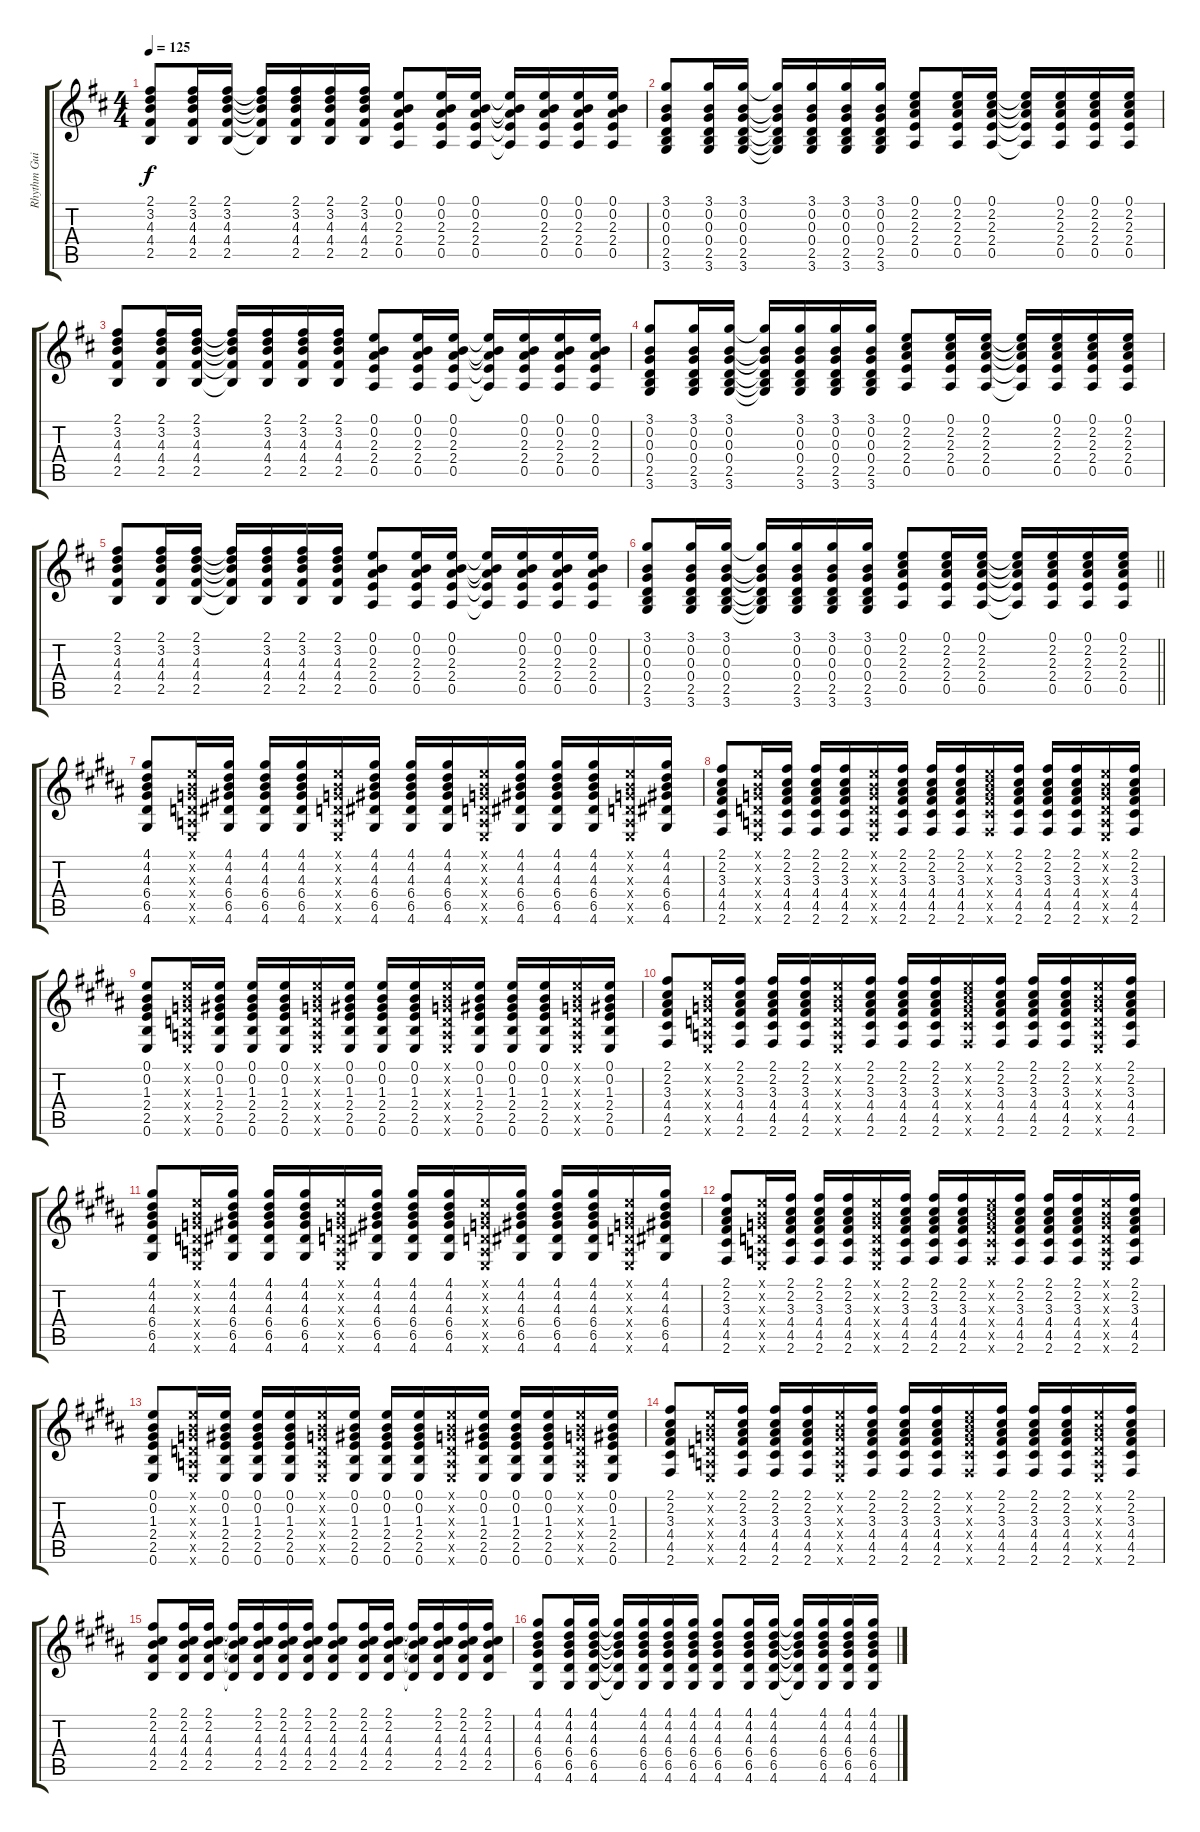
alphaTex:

\track ("Rhythm Guitar" "Rhythm Gui") {instrument distortionguitar}
\staff {score tabs}
\tuning (E4 B3 G3 D3 A2 E2) {hide}
\ts (4 4)
\tempo 125
\clef g2
\ks d
(2.1 3.2 4.3 4.4 2.5).8{dy f} (2.1 3.2 4.3 4.4 2.5).16 (2.1 3.2 4.3 4.4 2.5).16 (2.1{t} 3.2{t} 4.3{t} 4.4{t} 2.5{t}).16 (2.1 3.2 4.3 4.4 2.5).16 (2.1 3.2 4.3 4.4 2.5).16 (2.1 3.2 4.3 4.4 2.5).16 (0.1 0.2 2.3 2.4 0.5).8 (0.1 0.2 2.3 2.4 0.5).16 (0.1 0.2 2.3 2.4 0.5).16 (0.1{t} 0.2{t} 2.3{t} 2.4{t} 0.5{t}).16 (0.1 0.2 2.3 2.4 0.5).16 (0.1 0.2 2.3 2.4 0.5).16 (0.1 0.2 2.3 2.4 0.5).16 |
(3.1 0.2 0.3 0.4 2.5 3.6).8 (3.1 0.2 0.3 0.4 2.5 3.6).16 (3.1 0.2 0.3 0.4 2.5 3.6).16 (3.1{t} 0.2{t} 0.3{t} 0.4{t} 2.5{t} 3.6{t}).16 (3.1 0.2 0.3 0.4 2.5 3.6).16 (3.1 0.2 0.3 0.4 2.5 3.6).16 (3.1 0.2 0.3 0.4 2.5 3.6).16 (0.1 2.2 2.3 2.4 0.5).8 (0.1 2.2 2.3 2.4 0.5).16 (0.1 2.2 2.3 2.4 0.5).16 (0.1{t} 2.2{t} 2.3{t} 2.4{t} 0.5{t}).16 (0.1 2.2 2.3 2.4 0.5).16 (0.1 2.2 2.3 2.4 0.5).16 (0.1 2.2 2.3 2.4 0.5).16 |
(2.1 3.2 4.3 4.4 2.5).8 (2.1 3.2 4.3 4.4 2.5).16 (2.1 3.2 4.3 4.4 2.5).16 (2.1{t} 3.2{t} 4.3{t} 4.4{t} 2.5{t}).16 (2.1 3.2 4.3 4.4 2.5).16 (2.1 3.2 4.3 4.4 2.5).16 (2.1 3.2 4.3 4.4 2.5).16 (0.1 0.2 2.3 2.4 0.5).8 (0.1 0.2 2.3 2.4 0.5).16 (0.1 0.2 2.3 2.4 0.5).16 (0.1{t} 0.2{t} 2.3{t} 2.4{t} 0.5{t}).16 (0.1 0.2 2.3 2.4 0.5).16 (0.1 0.2 2.3 2.4 0.5).16 (0.1 0.2 2.3 2.4 0.5).16 |
(3.1 0.2 0.3 0.4 2.5 3.6).8 (3.1 0.2 0.3 0.4 2.5 3.6).16 (3.1 0.2 0.3 0.4 2.5 3.6).16 (3.1{t} 0.2{t} 0.3{t} 0.4{t} 2.5{t} 3.6{t}).16 (3.1 0.2 0.3 0.4 2.5 3.6).16 (3.1 0.2 0.3 0.4 2.5 3.6).16 (3.1 0.2 0.3 0.4 2.5 3.6).16 (0.1 2.2 2.3 2.4 0.5).8 (0.1 2.2 2.3 2.4 0.5).16 (0.1 2.2 2.3 2.4 0.5).16 (0.1{t} 2.2{t} 2.3{t} 2.4{t} 0.5{t}).16 (0.1 2.2 2.3 2.4 0.5).16 (0.1 2.2 2.3 2.4 0.5).16 (0.1 2.2 2.3 2.4 0.5).16 |
(2.1 3.2 4.3 4.4 2.5).8 (2.1 3.2 4.3 4.4 2.5).16 (2.1 3.2 4.3 4.4 2.5).16 (2.1{t} 3.2{t} 4.3{t} 4.4{t} 2.5{t}).16 (2.1 3.2 4.3 4.4 2.5).16 (2.1 3.2 4.3 4.4 2.5).16 (2.1 3.2 4.3 4.4 2.5).16 (0.1 0.2 2.3 2.4 0.5).8 (0.1 0.2 2.3 2.4 0.5).16 (0.1 0.2 2.3 2.4 0.5).16 (0.1{t} 0.2{t} 2.3{t} 2.4{t} 0.5{t}).16 (0.1 0.2 2.3 2.4 0.5).16 (0.1 0.2 2.3 2.4 0.5).16 (0.1 0.2 2.3 2.4 0.5).16 |
\barLineRight lightlight
(3.1 0.2 0.3 0.4 2.5 3.6).8 (3.1 0.2 0.3 0.4 2.5 3.6).16 (3.1 0.2 0.3 0.4 2.5 3.6).16 (3.1{t} 0.2{t} 0.3{t} 0.4{t} 2.5{t} 3.6{t}).16 (3.1 0.2 0.3 0.4 2.5 3.6).16 (3.1 0.2 0.3 0.4 2.5 3.6).16 (3.1 0.2 0.3 0.4 2.5 3.6).16 (0.1 2.2 2.3 2.4 0.5).8 (0.1 2.2 2.3 2.4 0.5).16 (0.1 2.2 2.3 2.4 0.5).16 (0.1{t} 2.2{t} 2.3{t} 2.4{t} 0.5{t}).16 (0.1 2.2 2.3 2.4 0.5).16 (0.1 2.2 2.3 2.4 0.5).16 (0.1 2.2 2.3 2.4 0.5).16 |
\ks b
(4.1 4.2 4.3 6.4 6.5 4.6).8 (0.1{x} 0.2{x} 0.3{x} 0.4{x} 0.5{x} 0.6{x}).16 (4.1 4.2 4.3 6.4 6.5 4.6).16 (4.1 4.2 4.3 6.4 6.5 4.6).16 (4.1 4.2 4.3 6.4 6.5 4.6).16 (0.1{x} 0.2{x} 0.3{x} 0.4{x} 0.5{x} 0.6{x}).16 (4.1 4.2 4.3 6.4 6.5 4.6).16 (4.1 4.2 4.3 6.4 6.5 4.6).16 (4.1 4.2 4.3 6.4 6.5 4.6).16 (0.1{x} 0.2{x} 0.3{x} 0.4{x} 0.5{x} 0.6{x}).16 (4.1 4.2 4.3 6.4 6.5 4.6).16 (4.1 4.2 4.3 6.4 6.5 4.6).16 (4.1 4.2 4.3 6.4 6.5 4.6).16 (0.1{x} 0.2{x} 0.3{x} 0.4{x} 0.5{x} 0.6{x}).16 (4.1 4.2 4.3 6.4 6.5 4.6).16 |
(2.1 2.2 3.3 4.4 4.5 2.6).8 (0.1{x} 0.2{x} 0.3{x} 0.4{x} 0.5{x} 0.6{x}).16 (2.1 2.2 3.3 4.4 4.5 2.6).16 (2.1 2.2 3.3 4.4 4.5 2.6).16 (2.1 2.2 3.3 4.4 4.5 2.6).16 (0.1{x} 0.2{x} 0.3{x} 0.4{x} 0.5{x} 0.6{x}).16 (2.1 2.2 3.3 4.4 4.5 2.6).16 (2.1 2.2 3.3 4.4 4.5 2.6).16 (2.1 2.2 3.3 4.4 4.5 2.6).16 (0.1{x} 2.2{x} 3.3{x} 4.4{x} 4.5{x} 2.6{x}).16 (2.1 2.2 3.3 4.4 4.5 2.6).16 (2.1 2.2 3.3 4.4 4.5 2.6).16 (2.1 2.2 3.3 4.4 4.5 2.6).16 (0.1{x} 0.2{x} 0.3{x} 0.4{x} 0.5{x} 0.6{x}).16 (2.1 2.2 3.3 4.4 4.5 2.6).16 |
(0.1 0.2 1.3 2.4 2.5 0.6).8 (0.1{x} 0.2{x} 0.3{x} 0.4{x} 0.5{x} 0.6{x}).16 (0.1 0.2 1.3 2.4 2.5 0.6).16 (0.1 0.2 1.3 2.4 2.5 0.6).16 (0.1 0.2 1.3 2.4 2.5 0.6).16 (0.1{x} 0.2{x} 0.3{x} 0.4{x} 0.5{x} 0.6{x}).16 (0.1 0.2 1.3 2.4 2.5 0.6).16 (0.1 0.2 1.3 2.4 2.5 0.6).16 (0.1 0.2 1.3 2.4 2.5 0.6).16 (0.1{x} 0.2{x} 0.3{x} 0.4{x} 0.5{x} 0.6{x}).16 (0.1 0.2 1.3 2.4 2.5 0.6).16 (0.1 0.2 1.3 2.4 2.5 0.6).16 (0.1 0.2 1.3 2.4 2.5 0.6).16 (0.1{x} 0.2{x} 0.3{x} 0.4{x} 0.5{x} 0.6{x}).16 (0.1 0.2 1.3 2.4 2.5 0.6).16 |
(2.1 2.2 3.3 4.4 4.5 2.6).8 (0.1{x} 0.2{x} 0.3{x} 0.4{x} 0.5{x} 0.6{x}).16 (2.1 2.2 3.3 4.4 4.5 2.6).16 (2.1 2.2 3.3 4.4 4.5 2.6).16 (2.1 2.2 3.3 4.4 4.5 2.6).16 (0.1{x} 0.2{x} 0.3{x} 0.4{x} 0.5{x} 0.6{x}).16 (2.1 2.2 3.3 4.4 4.5 2.6).16 (2.1 2.2 3.3 4.4 4.5 2.6).16 (2.1 2.2 3.3 4.4 4.5 2.6).16 (0.1{x} 2.2{x} 3.3{x} 4.4{x} 4.5{x} 2.6{x}).16 (2.1 2.2 3.3 4.4 4.5 2.6).16 (2.1 2.2 3.3 4.4 4.5 2.6).16 (2.1 2.2 3.3 4.4 4.5 2.6).16 (0.1{x} 0.2{x} 0.3{x} 0.4{x} 0.5{x} 0.6{x}).16 (2.1 2.2 3.3 4.4 4.5 2.6).16 |
(4.1 4.2 4.3 6.4 6.5 4.6).8 (0.1{x} 0.2{x} 0.3{x} 0.4{x} 0.5{x} 0.6{x}).16 (4.1 4.2 4.3 6.4 6.5 4.6).16 (4.1 4.2 4.3 6.4 6.5 4.6).16 (4.1 4.2 4.3 6.4 6.5 4.6).16 (0.1{x} 0.2{x} 0.3{x} 0.4{x} 0.5{x} 0.6{x}).16 (4.1 4.2 4.3 6.4 6.5 4.6).16 (4.1 4.2 4.3 6.4 6.5 4.6).16 (4.1 4.2 4.3 6.4 6.5 4.6).16 (0.1{x} 0.2{x} 0.3{x} 0.4{x} 0.5{x} 0.6{x}).16 (4.1 4.2 4.3 6.4 6.5 4.6).16 (4.1 4.2 4.3 6.4 6.5 4.6).16 (4.1 4.2 4.3 6.4 6.5 4.6).16 (0.1{x} 0.2{x} 0.3{x} 0.4{x} 0.5{x} 0.6{x}).16 (4.1 4.2 4.3 6.4 6.5 4.6).16 |
(2.1 2.2 3.3 4.4 4.5 2.6).8 (0.1{x} 0.2{x} 0.3{x} 0.4{x} 0.5{x} 0.6{x}).16 (2.1 2.2 3.3 4.4 4.5 2.6).16 (2.1 2.2 3.3 4.4 4.5 2.6).16 (2.1 2.2 3.3 4.4 4.5 2.6).16 (0.1{x} 0.2{x} 0.3{x} 0.4{x} 0.5{x} 0.6{x}).16 (2.1 2.2 3.3 4.4 4.5 2.6).16 (2.1 2.2 3.3 4.4 4.5 2.6).16 (2.1 2.2 3.3 4.4 4.5 2.6).16 (0.1{x} 2.2{x} 3.3{x} 4.4{x} 4.5{x} 2.6{x}).16 (2.1 2.2 3.3 4.4 4.5 2.6).16 (2.1 2.2 3.3 4.4 4.5 2.6).16 (2.1 2.2 3.3 4.4 4.5 2.6).16 (0.1{x} 0.2{x} 0.3{x} 0.4{x} 0.5{x} 0.6{x}).16 (2.1 2.2 3.3 4.4 4.5 2.6).16 |
(0.1 0.2 1.3 2.4 2.5 0.6).8 (0.1{x} 0.2{x} 0.3{x} 0.4{x} 0.5{x} 0.6{x}).16 (0.1 0.2 1.3 2.4 2.5 0.6).16 (0.1 0.2 1.3 2.4 2.5 0.6).16 (0.1 0.2 1.3 2.4 2.5 0.6).16 (0.1{x} 0.2{x} 0.3{x} 0.4{x} 0.5{x} 0.6{x}).16 (0.1 0.2 1.3 2.4 2.5 0.6).16 (0.1 0.2 1.3 2.4 2.5 0.6).16 (0.1 0.2 1.3 2.4 2.5 0.6).16 (0.1{x} 0.2{x} 0.3{x} 0.4{x} 0.5{x} 0.6{x}).16 (0.1 0.2 1.3 2.4 2.5 0.6).16 (0.1 0.2 1.3 2.4 2.5 0.6).16 (0.1 0.2 1.3 2.4 2.5 0.6).16 (0.1{x} 0.2{x} 0.3{x} 0.4{x} 0.5{x} 0.6{x}).16 (0.1 0.2 1.3 2.4 2.5 0.6).16 |
(2.1 2.2 3.3 4.4 4.5 2.6).8 (0.1{x} 0.2{x} 0.3{x} 0.4{x} 0.5{x} 0.6{x}).16 (2.1 2.2 3.3 4.4 4.5 2.6).16 (2.1 2.2 3.3 4.4 4.5 2.6).16 (2.1 2.2 3.3 4.4 4.5 2.6).16 (0.1{x} 0.2{x} 0.3{x} 0.4{x} 0.5{x} 0.6{x}).16 (2.1 2.2 3.3 4.4 4.5 2.6).16 (2.1 2.2 3.3 4.4 4.5 2.6).16 (2.1 2.2 3.3 4.4 4.5 2.6).16 (0.1{x} 2.2{x} 3.3{x} 4.4{x} 4.5{x} 2.6{x}).16 (2.1 2.2 3.3 4.4 4.5 2.6).16 (2.1 2.2 3.3 4.4 4.5 2.6).16 (2.1 2.2 3.3 4.4 4.5 2.6).16 (0.1{x} 0.2{x} 0.3{x} 0.4{x} 0.5{x} 0.6{x}).16 (2.1 2.2 3.3 4.4 4.5 2.6).16 |
(2.1 2.2 4.3 4.4 2.5).8 (2.1 2.2 4.3 4.4 2.5).16 (2.1 2.2 4.3 4.4 2.5).16 (2.1{t} 2.2{t} 4.3{t} 4.4{t} 2.5{t}).16 (2.1 2.2 4.3 4.4 2.5).16 (2.1 2.2 4.3 4.4 2.5).16 (2.1 2.2 4.3 4.4 2.5).16 (2.1 2.2 4.3 4.4 2.5).8 (2.1 2.2 4.3 4.4 2.5).16 (2.1 2.2 4.3 4.4 2.5).16 (2.1{t} 2.2{t} 4.3{t} 4.4{t} 2.5{t}).16 (2.1 2.2 4.3 4.4 2.5).16 (2.1 2.2 4.3 4.4 2.5).16 (2.1 2.2 4.3 4.4 2.5).16 |
(4.1 4.2 4.3 6.4 6.5 4.6).8 (4.1 4.2 4.3 6.4 6.5 4.6).16 (4.1 4.2 4.3 6.4 6.5 4.6).16 (4.1{t} 4.2{t} 4.3{t} 6.4{t} 6.5{t} 4.6{t}).16 (4.1 4.2 4.3 6.4 6.5 4.6).16 (4.1 4.2 4.3 6.4 6.5 4.6).16 (4.1 4.2 4.3 6.4 6.5 4.6).16 (4.1 4.2 4.3 6.4 6.5 4.6).8 (4.1 4.2 4.3 6.4 6.5 4.6).16 (4.1 4.2 4.3 6.4 6.5 4.6).16 (4.1{t} 4.2{t} 4.3{t} 6.4{t} 6.5{t} 4.6{t}).16 (4.1 4.2 4.3 6.4 6.5 4.6).16 (4.1 4.2 4.3 6.4 6.5 4.6).16 (4.1 4.2 4.3 6.4 6.5 4.6).16
